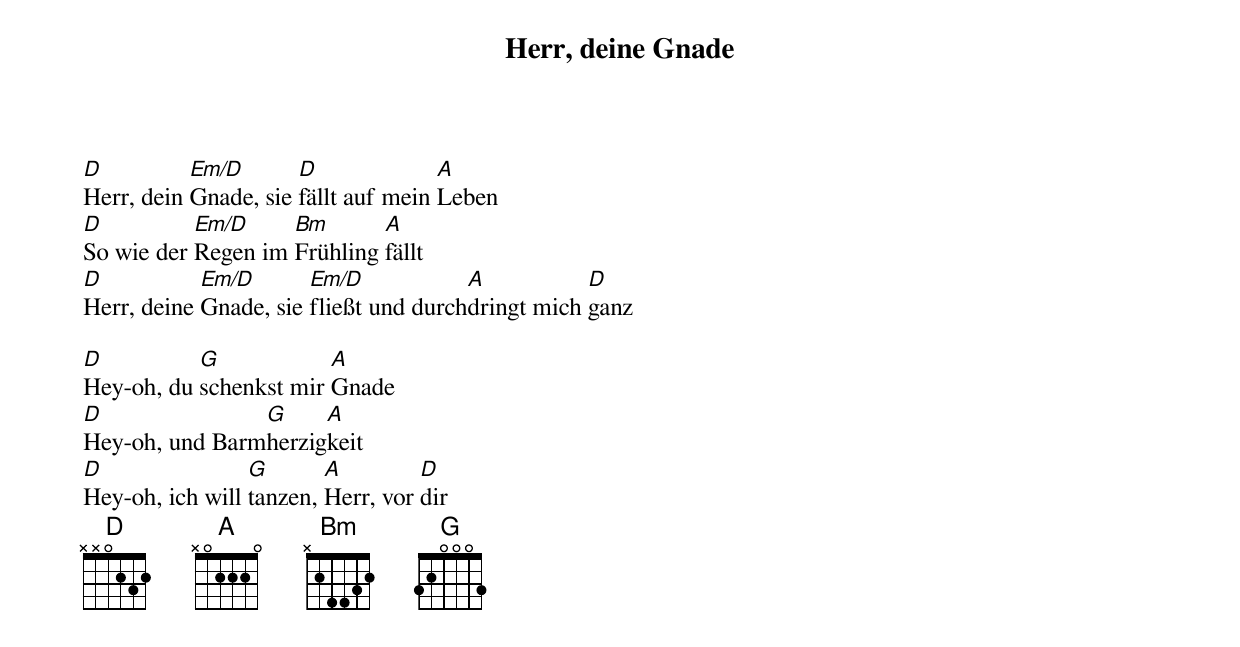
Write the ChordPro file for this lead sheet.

{title:Herr, deine Gnade}
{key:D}

[D]Herr, dein [Em/D]Gnade, sie [D]fällt auf mein [A]Leben
[D]So wie der [Em/D]Regen im [Bm]Frühling [A]fällt
[D]Herr, deine [Em/D]Gnade, sie [Em/D]fließt und durch[A]dringt mich [D]ganz

[D]Hey-oh, du [G]schenkst mir [A]Gnade
[D]Hey-oh, und Barm[G]herzig[A]keit
[D]Hey-oh, ich will [G]tanzen, [A]Herr, vor [D]dir
